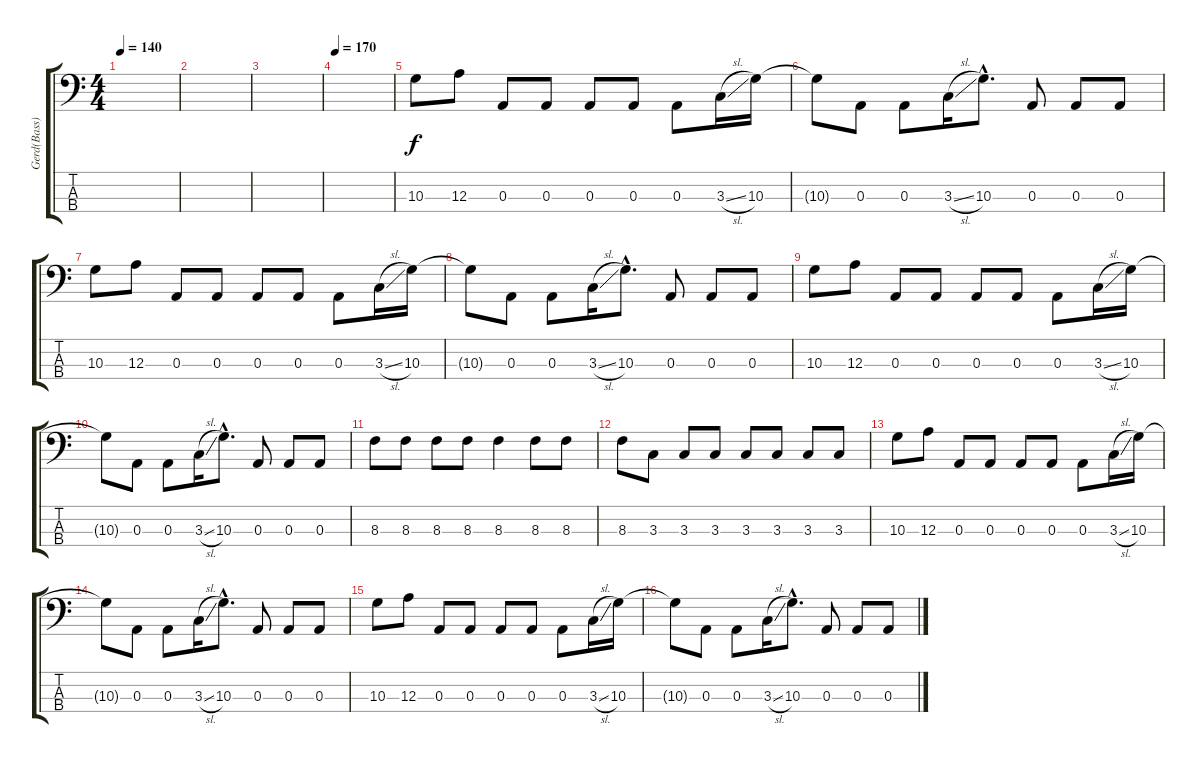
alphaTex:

\track ("Gerd(Bass)" "Gerd(Bass)") {instrument fretlessbass}
\staff {score tabs}
\tuning (G2 D2 A1 E1) {hide}
\ts (4 4)
\tempo 140
\clef f4
\ks c
|
|
|
\tempo 170
|
10.3.8{volume 16 instrument fretlessbass} 12.3.8 0.3.8 0.3.8 0.3.8 0.3.8 0.3.8 3.3{sl}.16 10.3.16 |
10.3{t}.8 0.3.8 0.3.8 3.3{sl}.16 10.3{hac}.8{d} 0.3.8 0.3.8 0.3.8 |
10.3.8 12.3.8 0.3.8 0.3.8 0.3.8 0.3.8 0.3.8 3.3{sl}.16 10.3.16 |
10.3{t}.8 0.3.8 0.3.8 3.3{sl}.16 10.3{hac}.8{d} 0.3.8 0.3.8 0.3.8 |
10.3.8 12.3.8 0.3.8 0.3.8 0.3.8 0.3.8 0.3.8 3.3{sl}.16 10.3.16 |
10.3{t}.8 0.3.8 0.3.8 3.3{sl}.16 10.3{hac}.8{d} 0.3.8 0.3.8 0.3.8 |
8.3.8 8.3.8 8.3.8 8.3.8 8.3.4 8.3.8 8.3.8 |
8.3.8 3.3.8 3.3.8 3.3.8 3.3.8 3.3.8 3.3.8 3.3.8 |
10.3.8 12.3.8 0.3.8 0.3.8 0.3.8 0.3.8 0.3.8 3.3{sl}.16 10.3.16 |
10.3{t}.8 0.3.8 0.3.8 3.3{sl}.16 10.3{hac}.8{d} 0.3.8 0.3.8 0.3.8 |
10.3.8 12.3.8 0.3.8 0.3.8 0.3.8 0.3.8 0.3.8 3.3{sl}.16 10.3.16 |
10.3{t}.8 0.3.8 0.3.8 3.3{sl}.16 10.3{hac}.8{d} 0.3.8 0.3.8 0.3.8
